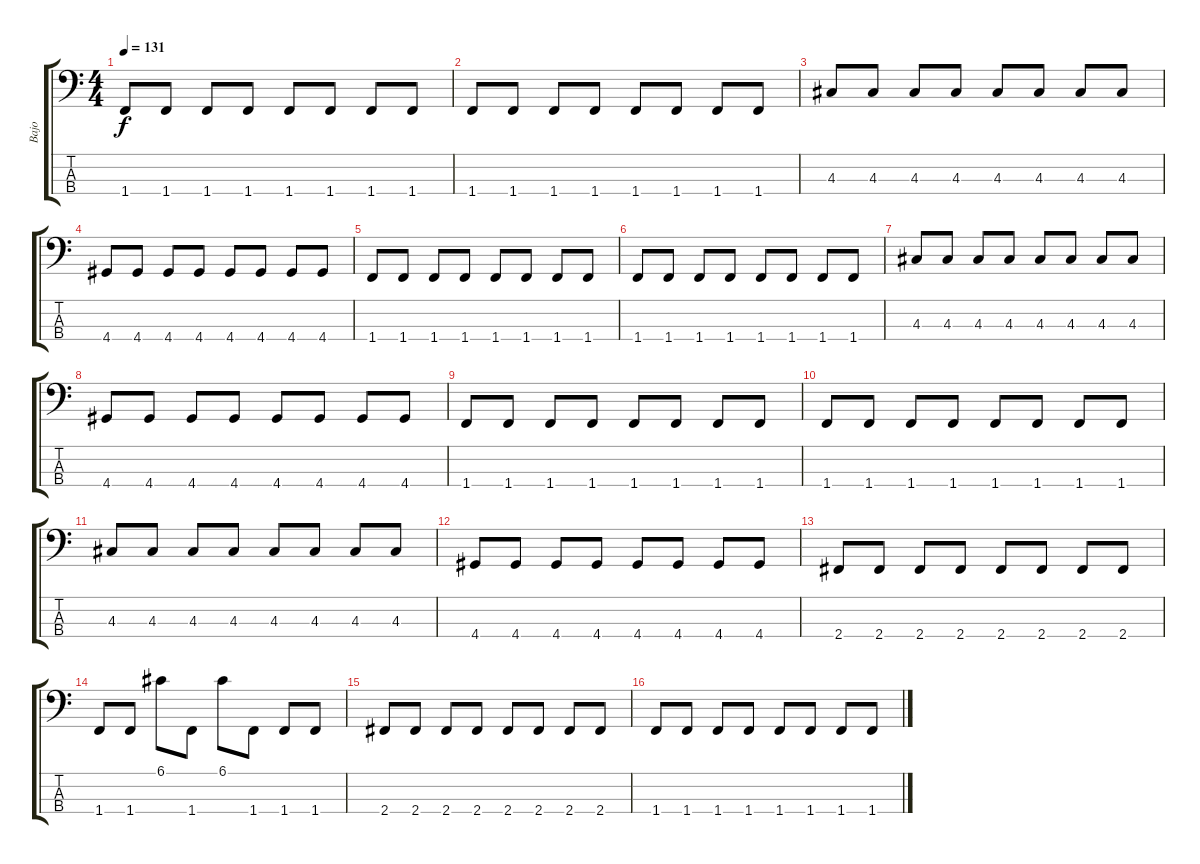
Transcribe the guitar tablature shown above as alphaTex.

\track ("Bajo" "Bajo") {instrument electricbassfinger}
\staff {score tabs}
\tuning (G2 D2 A1 E1) {hide}
\ts (4 4)
\tempo 131
\clef f4
\ks c
1.4.8{dy f} 1.4.8 1.4.8 1.4.8 1.4.8 1.4.8 1.4.8 1.4.8 |
1.4.8 1.4.8 1.4.8 1.4.8 1.4.8 1.4.8 1.4.8 1.4.8 |
4.3.8 4.3.8 4.3.8 4.3.8 4.3.8 4.3.8 4.3.8 4.3.8 |
4.4.8 4.4.8 4.4.8 4.4.8 4.4.8 4.4.8 4.4.8 4.4.8 |
1.4.8 1.4.8 1.4.8 1.4.8 1.4.8 1.4.8 1.4.8 1.4.8 |
1.4.8 1.4.8 1.4.8 1.4.8 1.4.8 1.4.8 1.4.8 1.4.8 |
4.3.8 4.3.8 4.3.8 4.3.8 4.3.8 4.3.8 4.3.8 4.3.8 |
4.4.8 4.4.8 4.4.8 4.4.8 4.4.8 4.4.8 4.4.8 4.4.8 |
1.4.8 1.4.8 1.4.8 1.4.8 1.4.8 1.4.8 1.4.8 1.4.8 |
1.4.8 1.4.8 1.4.8 1.4.8 1.4.8 1.4.8 1.4.8 1.4.8 |
4.3.8 4.3.8 4.3.8 4.3.8 4.3.8 4.3.8 4.3.8 4.3.8 |
4.4.8 4.4.8 4.4.8 4.4.8 4.4.8 4.4.8 4.4.8 4.4.8 |
2.4.8 2.4.8 2.4.8 2.4.8 2.4.8 2.4.8 2.4.8 2.4.8 |
1.4.8 1.4.8 6.1.8 1.4.8 6.1.8 1.4.8 1.4.8 1.4.8 |
2.4.8 2.4.8 2.4.8 2.4.8 2.4.8 2.4.8 2.4.8 2.4.8 |
1.4.8 1.4.8 1.4.8 1.4.8 1.4.8 1.4.8 1.4.8 1.4.8
